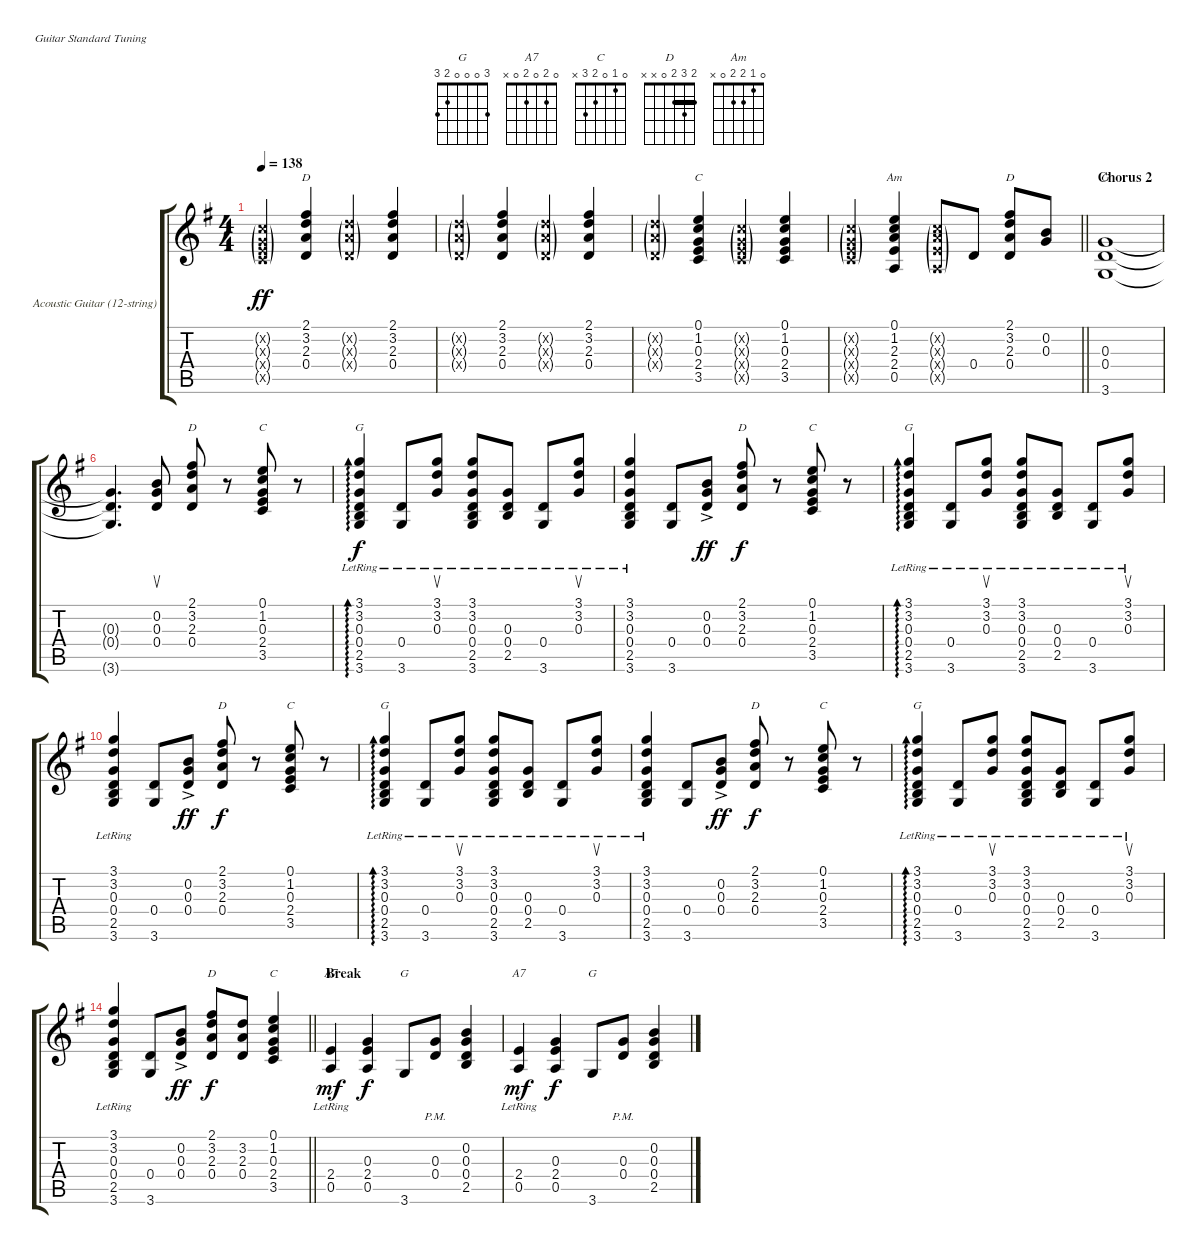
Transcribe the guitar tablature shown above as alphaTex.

\defaultSystemsLayout 4
\bracketExtendMode groupsimilarinstruments
\useSystemSignSeparator
\multiBarRest
\multiTrackTrackNamePolicy allsystems
\firstSystemTrackNameMode fullname
\firstSystemTrackNameOrientation horizontal
\otherSystemsTrackNameOrientation horizontal
\defaultBarNumberDisplay FirstOfSystem
\track ("Acoustic Guitar (12-string)" "Ac. Gtr") {multiBarRest instrument acousticguitarsteel}
\staff {score tabs}
\tuning (E4 B3 G3 D3 A2 E2)
\chord ("G" 3 0 0 0 2 3)
\chord ("A7" 0 2 0 2 0 x)
\chord ("C" 0 1 0 2 3 x)
\chord ("D" 2 3 2 0 x x) {barre 2}
\chord ("Am" 0 1 2 2 0 x)
\ts (4 4)
\tempo 138
\clef g2
\ks g
(3.5{g x} 2.4{g x} 0.3{g x} 1.2{g x}).4{dy ff} (0.4 2.3 3.2 2.1).4{ch "D"} (0.4{g x} 2.3{g x} 3.2{g x}).4 (0.4 2.3 3.2 2.1).4 |
(0.4{g x} 2.3{g x} 3.2{g x}).4 (0.4 2.3 3.2 2.1).4 (0.4{g x} 2.3{g x} 3.2{g x}).4 (0.4 2.3 3.2 2.1).4 |
(0.4{g x} 2.3{g x} 3.2{g x}).4 (3.5 2.4 0.3 1.2 0.1).4{ch "C"} (3.5{g x} 2.4{g x} 0.3{g x} 1.2{g x}).4 (3.5 2.4 0.3 1.2 0.1).4 |
\barLineRight lightlight
(3.5{g x} 2.4{g x} 0.3{g x} 1.2{g x}).4 (0.5 2.4 2.3 1.2 0.1).4{ch "Am"} (0.5{g x} 2.4{g x} 2.3{g x} 1.2{g x}).8 0.4.8 (0.4 2.3 3.2 2.1).8{ch "D"} (0.2 0.3).8 |
\section ("" "Chorus 2")
(3.6 0.4 0.3).1{ch "G"} |
(3.6{t} 0.4{t} 0.3{t}).4{d} (0.3 0.2 0.4).8{su} (2.1 3.2 2.3 0.4).8{ch "D"} r.8 (0.1 1.2 0.3 2.4 3.5).8{ch "C"} r.8 |
(3.6{lr} 2.5{lr} 0.4{lr} 0.3{lr} 3.2{lr} 3.1{lr}).4{ad 0 ch "G" dy f} (3.6{lr} 0.4{lr}).8 (0.3{lr} 3.2{lr} 3.1{lr}).8{su} (0.3{lr} 3.2{lr} 3.1{lr} 0.4{lr} 2.5{lr} 3.6{lr}).8 (0.3{lr} 0.4{lr} 2.5{lr}).8 (3.6{lr} 0.4{lr}).8 (0.3{lr} 3.2{lr} 3.1{lr}).8{su} |
(0.3{lr} 3.2{lr} 3.1{lr} 0.4{lr} 2.5{lr} 3.6{lr}).4 (3.6 0.4).8 (0.3{ac} 0.4{ac} 0.2{ac}).8{dy ff} (0.4 2.3 3.2 2.1).8{ch "D" dy f} r.8 (0.1 1.2 0.3 2.4 3.5).8{ch "C"} r.8 |
(3.6{lr} 2.5{lr} 0.4{lr} 0.3{lr} 3.2{lr} 3.1{lr}).4{ad 0 ch "G"} (3.6{lr} 0.4{lr}).8 (0.3{lr} 3.2{lr} 3.1{lr}).8{su} (0.3{lr} 3.2{lr} 3.1{lr} 0.4{lr} 2.5{lr} 3.6{lr}).8 (0.3{lr} 0.4{lr} 2.5{lr}).8 (3.6{lr} 0.4{lr}).8 (0.3{lr} 3.2{lr} 3.1{lr}).8{su} |
(0.3{lr} 3.2{lr} 3.1{lr} 0.4{lr} 2.5{lr} 3.6{lr}).4 (3.6 0.4).8 (0.3{ac} 0.4{ac} 0.2{ac}).8{dy ff} (0.4 2.3 3.2 2.1).8{ch "D" dy f} r.8 (0.1 1.2 0.3 2.4 3.5).8{ch "C"} r.8 |
(3.6{lr} 2.5{lr} 0.4{lr} 0.3{lr} 3.2{lr} 3.1{lr}).4{ad 0 ch "G"} (3.6{lr} 0.4{lr}).8 (0.3{lr} 3.2{lr} 3.1{lr}).8{su} (0.3{lr} 3.2{lr} 3.1{lr} 0.4{lr} 2.5{lr} 3.6{lr}).8 (0.3{lr} 0.4{lr} 2.5{lr}).8 (3.6{lr} 0.4{lr}).8 (0.3{lr} 3.2{lr} 3.1{lr}).8{su} |
(0.3{lr} 3.2{lr} 3.1{lr} 0.4{lr} 2.5{lr} 3.6{lr}).4 (3.6 0.4).8 (0.3{ac} 0.4{ac} 0.2{ac}).8{dy ff} (0.4 2.3 3.2 2.1).8{ch "D" dy f} r.8 (0.1 1.2 0.3 2.4 3.5).8{ch "C"} r.8 |
(3.6{lr} 2.5{lr} 0.4{lr} 0.3{lr} 3.2{lr} 3.1{lr}).4{ad 0 ch "G"} (3.6{lr} 0.4{lr}).8 (0.3{lr} 3.2{lr} 3.1{lr}).8{su} (0.3{lr} 3.2{lr} 3.1{lr} 0.4{lr} 2.5{lr} 3.6{lr}).8 (0.3{lr} 0.4{lr} 2.5{lr}).8 (3.6{lr} 0.4{lr}).8 (0.3{lr} 3.2{lr} 3.1{lr}).8{su} |
\barLineRight lightlight
(0.3{lr} 3.2{lr} 3.1{lr} 0.4{lr} 2.5{lr} 3.6{lr}).4 (3.6 0.4).8 (0.3{ac} 0.4{ac} 0.2{ac}).8{dy ff} (0.4 2.3 3.2 2.1).8{ch "D" dy f} (2.3 0.4 3.2).8 (0.1 1.2 0.3 2.4 3.5).4{ch "C"} |
\section ("" "Break")
(0.5{lr} 2.4{lr}).4{ch "A7" dy mf} (2.4 0.3 0.5).4{dy f} 3.6.8{ch "G"} (0.4{pm} 0.3{pm}).8 (0.2 0.3 0.4 2.5).4 |
(0.5{lr} 2.4{lr}).4{ch "A7" dy mf} (2.4 0.3 0.5).4{dy f} 3.6.8{ch "G"} (0.4{pm} 0.3{pm}).8 (0.2 0.3 0.4 2.5).4
